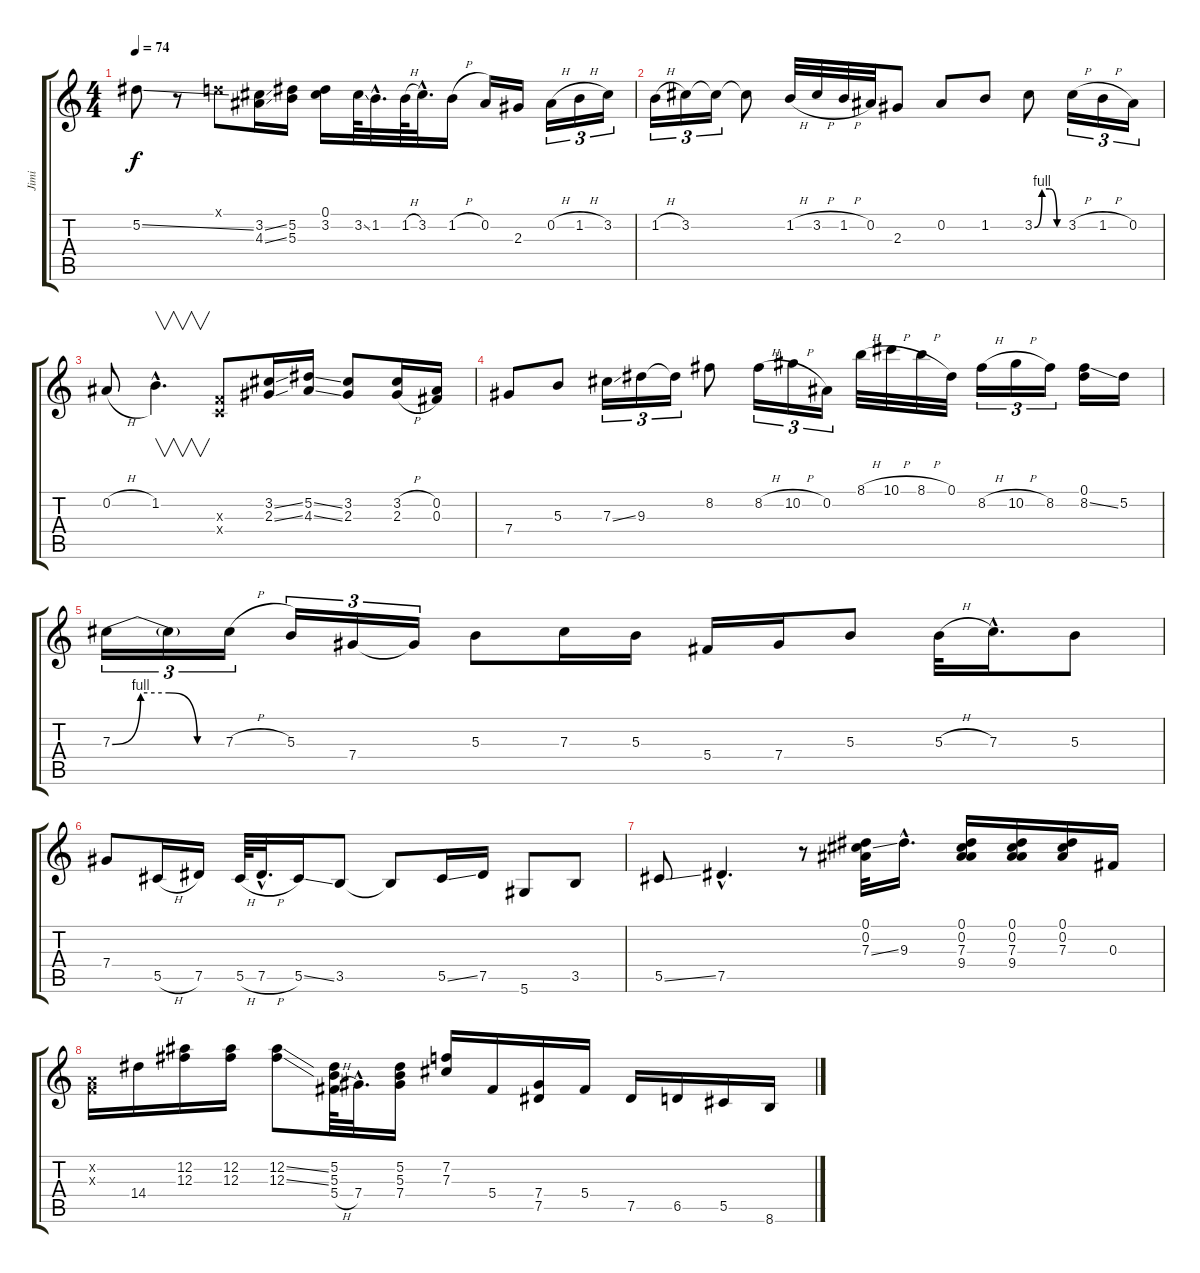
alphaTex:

\track ("Jimi " "Jimi ") {instrument electricguitarclean}
\staff {score tabs}
\tuning (Eb4 Bb3 Gb3 Db3 Ab2 Eb2) {hide}
\ts (4 4)
\tempo 74
\clef g2
\ks c
5.2{ss}.8{dy f} r.8 -1.1{x}.8 (3.2{ss} 4.3{ss}).16 (5.2 5.3).16 (0.1 3.2).16 3.2{ss}.64 1.2{hac}.32{d} 1.2{h}.64 3.2{hac}.32{d} 1.2{h}.16 0.2.16 2.3.16 0.2{h}.16{tu (3 2)} 1.2{h}.16{tu (3 2)} 3.2.16{tu (3 2)} |
1.2{h}.16{tu (3 2)} 3.2.16{tu (3 2)} 3.2{t}.16{tu (3 2)} 3.2{t}.8 1.2{h}.32 3.2{h}.32 1.2{h}.32 0.2.32 2.3.8 0.2.8 1.2.8 3.2{be (custom 0 0 15 4 30 4 45 0 60 0)}.8 3.2{h}.16{tu (3 2)} 1.2{h}.16{tu (3 2)} 0.2.16{tu (3 2)} |
0.2{h}.8 1.2{hac}.4{v d} (-1.3{x} -1.4{x}).8 (3.2{ss} 2.3{ss}).16 (5.2{ss} 4.3{ss}).16 (3.2 2.3).8 (3.2{h} 2.3{h}).16 (0.2 0.3).16 |
7.4.8 5.3.8 7.3{ss}.16{tu (3 2)} 9.3.16{tu (3 2)} 9.3{t}.16{tu (3 2)} 8.2.8 8.2{h}.16{tu (3 2)} 10.2{h}.16{tu (3 2)} 0.2.16{tu (3 2)} 8.1{h}.32 10.1{h}.32 8.1{h}.32 0.1.32 8.2{h}.16{tu (3 2)} 10.2{h}.16{tu (3 2)} 8.2.16{tu (3 2)} (0.1 8.2{ss}).16 5.2.16 |
7.3{be (custom 0 0 15 4 30 4 45 0 60 0)}.16{tu (3 2)} 7.3{t}.16{tu (3 2)} 7.3{h}.16{tu (3 2)} 5.3.16{tu (3 2)} 7.4.16{tu (3 2)} 7.4{t}.16{tu (3 2)} 5.3.8 7.3.16 5.3.16 5.4.16 7.4.16 5.3.8 5.3{h}.32 7.3{hac}.16{d} 5.3.8 |
7.4.8 5.5{h}.16 7.5.16 5.5{h}.64 7.5{h hac}.32{d} 5.5{ss}.16 3.5.8 3.5{t}.8 5.5{ss}.16 7.5.16 5.6.8 3.5.8 |
5.5{ss}.8 7.5{hac}.4{d} r.8 (0.1 0.2 7.3{ss}).32 9.3{hac}.16{d} (0.1 0.2 7.3 9.4).16 (0.1 0.2 7.3 9.4).16 (0.1 0.2 7.3).16 0.3.16 |
(-1.2{x} -1.3{x}).16 14.4.16 (12.2 12.3).16 (12.2 12.3).16 (12.2{ss} 12.3{ss}).8 (5.2 5.3 5.4{h}).64 7.4{hac}.32{d} (5.2 5.3 7.4).16 (7.2 7.3).16 5.4.16 (7.4 7.5).16 5.4.16 7.5.16 6.5.16 5.5.16 8.6.16
